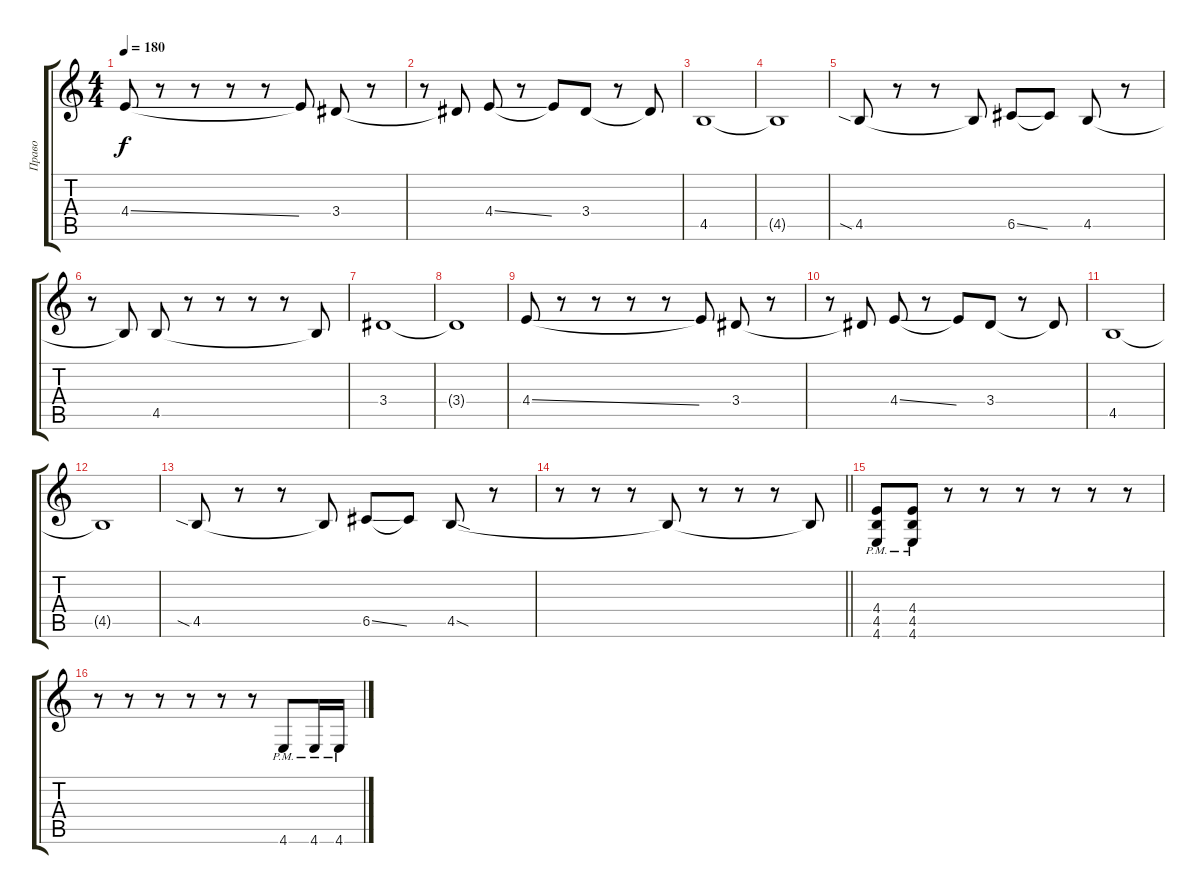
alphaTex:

\track ("Право" "Право") {instrument distortionguitar}
\staff {score tabs}
\tuning (D4 A3 F3 C3 G2 C2) {hide}
\ts (4 4)
\tempo 180
\clef g2
\ks c
4.4{ss}.8{dy f} r.8 r.8 r.8 r.8 4.4{t}.8 3.4.8 r.8 |
r.8 3.4{t}.8 4.4{ss}.8 r.8 4.4{t}.8 3.4.8 r.8 3.4{t}.8 |
4.5.1 |
4.5{t}.1 |
4.5{sia}.8 r.8 r.8 4.5{t}.8 6.5{ss}.8 6.5{t}.8 4.5.8 r.8 |
r.8 4.5{t}.8 4.5.8 r.8 r.8 r.8 r.8 4.5{t}.8 |
3.4.1 |
3.4{t}.1 |
4.4{ss}.8 r.8 r.8 r.8 r.8 4.4{t}.8 3.4.8 r.8 |
r.8 3.4{t}.8 4.4{ss}.8 r.8 4.4{t}.8 3.4.8 r.8 3.4{t}.8 |
4.5.1 |
4.5{t}.1 |
4.5{sia}.8 r.8 r.8 4.5{t}.8 6.5{ss}.8 6.5{t}.8 4.5{sod}.8 r.8 |
\barLineRight lightlight
r.8 r.8 r.8 4.5{t}.8 r.8 r.8 r.8 4.5{t}.8 |
\section ("" "")
(4.4{pm} 4.5{pm} 4.6{pm}).8 (4.4{pm} 4.5{pm} 4.6{pm}).8 r.8 r.8 r.8 r.8 r.8 r.8 |
r.8 r.8 r.8 r.8 r.8 r.8 4.6{pm}.8 4.6{pm}.16 4.6{pm}.16
